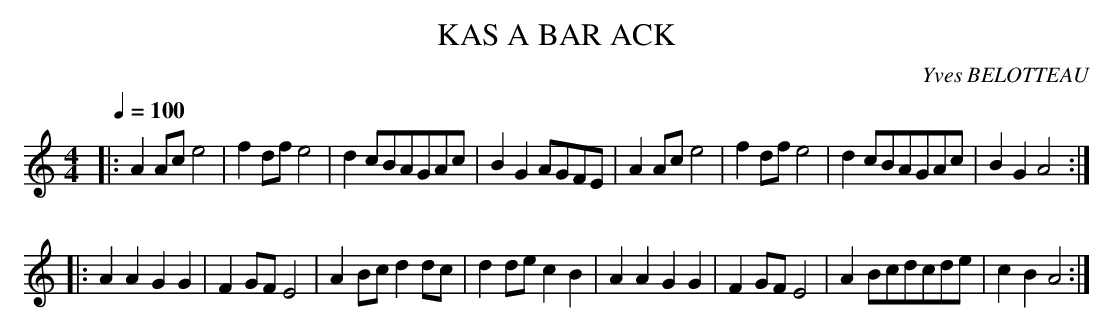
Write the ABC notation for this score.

X:1
T:KAS A BAR ACK
C:Yves BELOTTEAU
M:4/4
L:1/4
Q:1/4=100
K:C
|:AA/2c/2e2|fd/2f/2e2|dc/2B/2A/2G/2A/2c/2|BGA/2G/2F/2E/2
|AA/2c/2e2|fd/2f/2e2|dc/2B/2A/2G/2A/2c/2|BGA2:|!
|:AAGG|FG/2F/2E2|AB/2c/2dd/2c/2|dd/2e/2cB
|AAGG|FG/2F/2E2|AB/2c/2d/2c/2d/2e/2|cBA2:|
